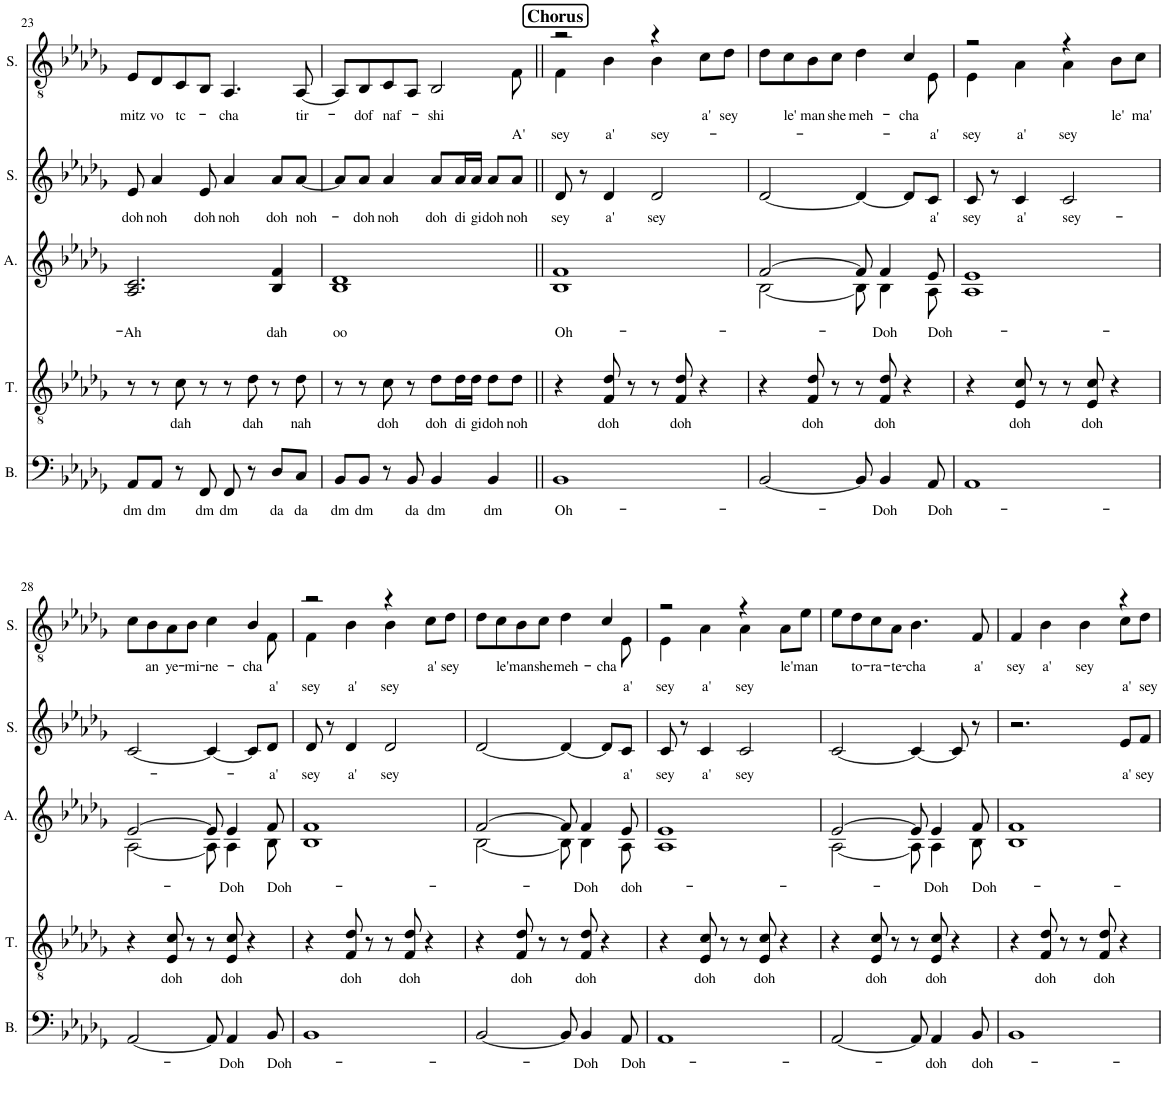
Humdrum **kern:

**kern	**text	**kern	**text	**kern	**text	**kern	**text	**kern	**text	**text
*part5	*part5	*part4	*part4	*part3	*part3	*part2	*part2	*part1	*part1	*part1
*staff5	*staff5	*staff4	*staff4	*staff3	*staff3	*staff2	*staff2	*staff1	*staff1	*staff1
*I"Bass	*	*I"Tenor	*	*I"Alto	*	*I"Soprano	*	*I"Solo	*	*
*I'B.	*	*I'T.	*	*I'A.	*	*I'S.	*	*I'S.	*	*
!!LO:PB:g=z
*clefF4	*	*clefGv2	*	*clefG2	*	*clefG2	*	*clefGv2	*	*
*k[b-e-a-d-g-]	*	*k[b-e-a-d-g-]	*	*k[b-e-a-d-g-]	*	*k[b-e-a-d-g-]	*	*k[b-e-a-d-g-]	*	*
*M4/4	*	*M4/4	*	*M4/4	*	*M4/4	*	*M4/4	*	*
=23	=23	=23	=23	=23	=23	=23	=23	=23	=23	=23
!	!LO:LY:b	!	!	!	!LO:LY:b	!	!LO:LY:b	!	!LO:LY:b	!
8AA-/L	dm	8r	.	2.A-/ 2.c/	-Ah	8e-/	doh	8E-/L	mitz	.
!	!LO:LY:b	!	!	!	!	!	!LO:LY:b	!	!LO:LY:b	!
8AA-/J	dm	8r	.	.	.	4a-/	noh	8D-/	vo	.
!	!	!	!LO:LY:b	!	!	!	!	!	!LO:LY:b	!
8r	.	8c\	dah	.	.	.	.	8C/	tc-	.
!	!LO:LY:b	!	!	!	!	!	!LO:LY:b	!	!	!
8FF/	dm	8r	.	.	.	8e-/	doh	8BB-/J	.	.
!	!LO:LY:b	!	!	!	!	!	!LO:LY:b	!	!LO:LY:b	!
8FF/	dm	8r	.	.	.	4a-/	noh	4.AA-/	-cha	.
!	!	!	!LO:LY:b	!	!	!	!	!	!	!
8r	.	8d-\	dah	.	.	.	.	.	.	.
!	!LO:LY:b	!	!	!	!LO:LY:b	!	!LO:LY:b	!	!	!
8D-/L	da	8r	.	4B-/ 4f/	dah	8a-/L	doh	.	.	.
!	!LO:LY:b	!	!LO:LY:b	!	!	!	!LO:LY:b	!	!LO:LY:b	!
8C/J	da	8d-\	nah	.	.	[8a-/J	noh-	[8AA-/	tir-	.
=24	=24	=24	=24	=24	=24	=24	=24	=24	=24	=24
!	!LO:LY:b	!	!	!	!LO:LY:b	!	!	!	!	!
*	*	*	*	*	*	*	*	*^	*	*
8BB-/L	dm	8r	.	1B- 1d-	oo	8a-/L]	.	8AA-/L]	2..ryy	.	.
!	!LO:LY:b	!	!	!	!	!	!LO:LY:b	!	!	!LO:LY:b	!
8BB-/J	dm	8r	.	.	.	8a-/J	-doh	8BB-/	.	-dof	.
!	!	!	!LO:LY:b	!	!	!	!LO:LY:b	!	!	!LO:LY:b	!
8r	.	8c\	doh	.	.	4a-/	noh	8C/	.	naf-	.
!	!LO:LY:b	!	!	!	!	!	!	!	!	!	!
8BB-/	da	8r	.	.	.	.	.	8AA-/J	.	.	.
!	!LO:LY:b	!	!LO:LY:b	!	!	!	!LO:LY:b	!	!	!LO:LY:b	!
4BB-/	dm	8d-\L	doh	.	.	8a-/L	doh	2BB-/	.	shi	.
!	!	!	!LO:LY:b	!	!	!	!LO:LY:b	!	!	!	!
.	.	16d-\L	di	.	.	16a-/L	di	.	.	.	.
!	!	!	!LO:LY:b	!	!	!	!LO:LY:b	!	!	!	!
.	.	16d-\JJ	gi	.	.	16a-/JJ	gi	.	.	.	.
!	!LO:LY:b	!	!LO:LY:b	!	!	!	!LO:LY:b	!	!	!	!
4BB-/	dm	8d-\L	doh	.	.	8a-/L	doh	.	.	.	.
!	!	!	!LO:LY:b	!	!	!	!LO:LY:b	!	!	!	!LO:LY:b
.	.	8d-\J	noh	.	.	8a-/J	noh	.	8F\	.	A'
=25||	=25||	=25||	=25||	=25||	=25||	=25||	=25||	=25||	=25||	=25||	=25||
!	!	!	!	!	!	!	!	!LO:TX:a:B:t=Chorus	!	!	!
!	!LO:LY:b	!	!	!	!LO:LY:b	!	!LO:LY:b	!	!	!	!LO:LY:b
*	*	*	*	*^	*	*	*	*	*	*	*
1BB-	Oh-	4r	.	1f	1B-	Oh-	8d-/	sey	2r	4F\	.	sey
.	.	.	.	.	.	.	8r	.	.	.	.	.
!	!	!	!LO:LY:b	!	!	!	!	!LO:LY:b	!	!	!	!LO:LY:b
.	.	8F/ 8d-/	doh	.	.	.	4d-/	a'	.	4B-\	.	a'
.	.	8r	.	.	.	.	.	.	.	.	.	.
!	!	!	!	!	!	!	!	!LO:LY:b	!	!	!	!LO:LY:b
.	.	8r	.	.	.	.	2d-/	sey	4r	4B-\	.	sey-
!	!	!	!LO:LY:b	!	!	!	!	!	!	!	!	!
.	.	8F/ 8d-/	doh	.	.	.	.	.	.	.	.	.
!	!	!	!	!	!	!	!	!	!	!	!LO:LY:b	!
.	.	4r	.	.	.	.	.	.	8c\L	4ryy	a'	.
!	!	!	!	!	!	!	!	!	!	!	!LO:LY:b	!
.	.	.	.	.	.	.	.	.	8d-\J	.	sey	.
=26	=26	=26	=26	=26	=26	=26	=26	=26	=26	=26	=26	=26
[2BB-/	.	4r	.	[2f/	[2B-\	.	[2d-/	.	8d-\L	2..ryy	.	.
!	!	!	!	!	!	!	!	!	!	!	!LO:LY:b	!
.	.	.	.	.	.	.	.	.	8c\	.	le'	.
!	!	!	!LO:LY:b	!	!	!	!	!	!	!	!LO:LY:b	!
.	.	8F/ 8d-/	doh	.	.	.	.	.	8B-\	.	man	.
!	!	!	!	!	!	!	!	!	!	!	!LO:LY:b	!
.	.	8r	.	.	.	.	.	.	8c\J	.	she-	.
!	!	!	!	!	!	!	!	!	!	!	!LO:LY:b	!
8BB-/]	.	8r	.	8f/]	8B-\]	.	4d-/_	.	4d-\	.	-meh-	.
!	!LO:LY:b	!	!LO:LY:b	!	!	!LO:LY:b	!	!	!	!	!	!
4BB-/	-Doh	8F/ 8d-/	doh	4f/	4B-\	-Doh	.	.	.	.	.	.
!	!	!	!	!	!	!	!	!	!	!	!LO:LY:b	!
.	.	4r	.	.	.	.	8d-/L]	.	4c/	.	-cha	.
!	!LO:LY:b	!	!	!	!	!LO:LY:b	!	!LO:LY:b	!	!	!	!LO:LY:b
8AA-/	Doh-	.	.	8e-/	8A-\	Doh-	8c/J	a'	.	8E-\	.	a'
=27	=27	=27	=27	=27	=27	=27	=27	=27	=27	=27	=27	=27
!	!	!	!	!	!	!	!	!LO:LY:b	!	!	!	!LO:LY:b
1AA-	.	4r	.	1e-	1A-	.	8c/	sey	2r	4E-\	.	sey
.	.	.	.	.	.	.	8r	.	.	.	.	.
!	!	!	!LO:LY:b	!	!	!	!	!LO:LY:b	!	!	!	!LO:LY:b
.	.	8E-/ 8c/	doh	.	.	.	4c/	a'	.	4A-\	.	a'
.	.	8r	.	.	.	.	.	.	.	.	.	.
!	!	!	!	!	!	!	!	!LO:LY:b	!	!	!	!LO:LY:b
.	.	8r	.	.	.	.	2c/	sey-	4r	4A-\	.	sey
!	!	!	!LO:LY:b	!	!	!	!	!	!	!	!	!
.	.	8E-/ 8c/	doh	.	.	.	.	.	.	.	.	.
!	!	!	!	!	!	!	!	!	!	!	!LO:LY:b	!
.	.	4r	.	.	.	.	.	.	8B-\L	4ryy	le'	.
!	!	!	!	!	!	!	!	!	!	!	!LO:LY:b	!
.	.	.	.	.	.	.	.	.	8c\J	.	ma'	.
!!LO:LB:g=z	!!
=28	=28	=28	=28	=28	=28	=28	=28	=28	=28	=28	=28	=28
[2AA-/	.	4r	.	[2e-/	[2A-\	.	[2c/	.	8c\L	2..ryy	.	.
!	!	!	!	!	!	!	!	!	!	!	!LO:LY:b	!
.	.	.	.	.	.	.	.	.	8B-\	.	an	.
!	!	!	!LO:LY:b	!	!	!	!	!	!	!	!LO:LY:b	!
.	.	8E-/ 8c/	doh	.	.	.	.	.	8A-\	.	ye-	.
!	!	!	!	!	!	!	!	!	!	!	!LO:LY:b	!
.	.	8r	.	.	.	.	.	.	8B-\J	.	-mi-	.
!	!	!	!	!	!	!	!	!	!	!	!LO:LY:b	!
8AA-/]	.	8r	.	8e-/]	8A-\]	.	4c/_	.	4c\	.	-ne-	.
!	!LO:LY:b	!	!LO:LY:b	!	!	!LO:LY:b	!	!	!	!	!	!
4AA-/	-Doh	8E-/ 8c/	doh	4e-/	4A-\	-Doh	.	.	.	.	.	.
!	!	!	!	!	!	!	!	!	!	!	!LO:LY:b	!
.	.	4r	.	.	.	.	8c/L]	.	4B-/	.	-cha	.
!	!LO:LY:b	!	!	!	!	!LO:LY:b	!	!LO:LY:b	!	!	!	!LO:LY:b
8BB-/	Doh-	.	.	8f/	8B-\	Doh-	8d-/J	-a'	.	8F\	.	a'
=29	=29	=29	=29	=29	=29	=29	=29	=29	=29	=29	=29	=29
!	!	!	!	!	!	!	!	!LO:LY:b	!	!	!	!LO:LY:b
1BB-	.	4r	.	1f	1B-	.	8d-/	sey	2r	4F\	.	sey
.	.	.	.	.	.	.	8r	.	.	.	.	.
!	!	!	!LO:LY:b	!	!	!	!	!LO:LY:b	!	!	!	!LO:LY:b
.	.	8F/ 8d-/	doh	.	.	.	4d-/	a'	.	4B-\	.	a'
.	.	8r	.	.	.	.	.	.	.	.	.	.
!	!	!	!	!	!	!	!	!LO:LY:b	!	!	!	!LO:LY:b
.	.	8r	.	.	.	.	2d-/	sey	4r	4B-\	.	sey
!	!	!	!LO:LY:b	!	!	!	!	!	!	!	!	!
.	.	8F/ 8d-/	doh	.	.	.	.	.	.	.	.	.
!	!	!	!	!	!	!	!	!	!	!	!LO:LY:b	!
.	.	4r	.	.	.	.	.	.	8c\L	4ryy	a'	.
!	!	!	!	!	!	!	!	!	!	!	!LO:LY:b	!
.	.	.	.	.	.	.	.	.	8d-\J	.	sey	.
=30	=30	=30	=30	=30	=30	=30	=30	=30	=30	=30	=30	=30
[2BB-/	.	4r	.	[2f/	[2B-\	.	[2d-/	.	8d-\L	2..ryy	.	.
!	!	!	!	!	!	!	!	!	!	!	!LO:LY:b	!
.	.	.	.	.	.	.	.	.	8c\	.	le'	.
!	!	!	!LO:LY:b	!	!	!	!	!	!	!	!LO:LY:b	!
.	.	8F/ 8d-/	doh	.	.	.	.	.	8B-\	.	man-	.
!	!	!	!	!	!	!	!	!	!	!	!LO:LY:b	!
.	.	8r	.	.	.	.	.	.	8c\J	.	-she-	.
!	!	!	!	!	!	!	!	!	!	!	!LO:LY:b	!
8BB-/]	.	8r	.	8f/]	8B-\]	.	4d-/_	.	4d-\	.	-meh-	.
!	!LO:LY:b	!	!LO:LY:b	!	!	!LO:LY:b	!	!	!	!	!	!
4BB-/	-Doh	8F/ 8d-/	doh	4f/	4B-\	-Doh	.	.	.	.	.	.
!	!	!	!	!	!	!	!	!	!	!	!LO:LY:b	!
.	.	4r	.	.	.	.	8d-/L]	.	4c/	.	-cha	.
!	!LO:LY:b	!	!	!	!	!LO:LY:b	!	!LO:LY:b	!	!	!	!LO:LY:b
8AA-/	Doh-	.	.	8e-/	8A-\	doh-	8c/J	a'	.	8E-\	.	a'
=31	=31	=31	=31	=31	=31	=31	=31	=31	=31	=31	=31	=31
!	!	!	!	!	!	!	!	!LO:LY:b	!	!	!	!LO:LY:b
1AA-	.	4r	.	1e-	1A-	.	8c/	sey	2r	4E-\	.	sey
.	.	.	.	.	.	.	8r	.	.	.	.	.
!	!	!	!LO:LY:b	!	!	!	!	!LO:LY:b	!	!	!	!LO:LY:b
.	.	8E-/ 8c/	doh	.	.	.	4c/	a'	.	4A-\	.	a'
.	.	8r	.	.	.	.	.	.	.	.	.	.
!	!	!	!	!	!	!	!	!LO:LY:b	!	!	!	!LO:LY:b
.	.	8r	.	.	.	.	2c/	sey	4r	4A-\	.	sey
!	!	!	!LO:LY:b	!	!	!	!	!	!	!	!	!
.	.	8E-/ 8c/	doh	.	.	.	.	.	.	.	.	.
!	!	!	!	!	!	!	!	!	!	!	!LO:LY:b	!
.	.	4r	.	.	.	.	.	.	8A-\L	4ryy	le'-	.
!	!	!	!	!	!	!	!	!	!	!	!LO:LY:b	!
.	.	.	.	.	.	.	.	.	8e-\J	.	-man	.
*	*	*	*	*	*	*	*	*	*v	*v	*	*
=32	=32	=32	=32	=32	=32	=32	=32	=32	=32	=32	=32
[2AA-/	.	4r	.	[2e-/	[2A-\	.	[2c/	.	8e-\L	.	.
!	!	!	!	!	!	!	!	!	!	!LO:LY:b	!
.	.	.	.	.	.	.	.	.	8d-\	to-	.
!	!	!	!LO:LY:b	!	!	!	!	!	!	!LO:LY:b	!
.	.	8E-/ 8c/	doh	.	.	.	.	.	8c\	-ra-	.
!	!	!	!	!	!	!	!	!	!	!LO:LY:b	!
.	.	8r	.	.	.	.	.	.	8A-\J	-te-	.
!	!	!	!	!	!	!	!	!	!	!LO:LY:b	!
8AA-/]	.	8r	.	8e-/]	8A-\]	.	4c/_	.	4.B-\	-cha	.
!	!LO:LY:b	!	!LO:LY:b	!	!	!LO:LY:b	!	!	!	!	!
4AA-/	-doh	8E-/ 8c/	doh	4e-/	4A-\	-Doh	.	.	.	.	.
.	.	4r	.	.	.	.	8c/]	.	.	.	.
!	!LO:LY:b	!	!	!	!	!LO:LY:b	!	!	!	!LO:LY:b	!
8BB-/	doh-	.	.	8f/	8B-\	Doh-	8r	.	8F/	a'	.
=33	=33	=33	=33	=33	=33	=33	=33	=33	=33	=33	=33
!	!	!	!	!	!	!	!	!	!	!LO:LY:b	!
*	*	*	*	*	*	*	*	*	*^	*	*
1BB-	.	4r	.	1f	1B-	.	2.r	.	4F/	2.ryy	sey	.
!	!	!	!LO:LY:b	!	!	!	!	!	!	!	!LO:LY:b	!
.	.	8F/ 8d-/	doh	.	.	.	.	.	4B-\	.	a'	.
.	.	8r	.	.	.	.	.	.	.	.	.	.
!	!	!	!	!	!	!	!	!	!	!	!LO:LY:b	!
.	.	8r	.	.	.	.	.	.	4B-\	.	sey	.
!	!	!	!LO:LY:b	!	!	!	!	!	!	!	!	!
.	.	8F/ 8d-/	doh	.	.	.	.	.	.	.	.	.
!	!	!	!	!	!	!	!	!LO:LY:b	!	!	!	!LO:LY:b
.	.	4r	.	.	.	.	8e-/L	a'	4r	8c\L	.	a'
!	!	!	!	!	!	!	!	!LO:LY:b	!	!	!	!LO:LY:b
.	.	.	.	.	.	.	8f/J	sey	.	8d-\J	.	sey-
*	*	*	*	*v	*v	*	*	*	*v	*v	*	*
=	=	=	=	=	=	=	=	=	=	=
*-	*-	*-	*-	*-	*-	*-	*-	*-	*-	*-
